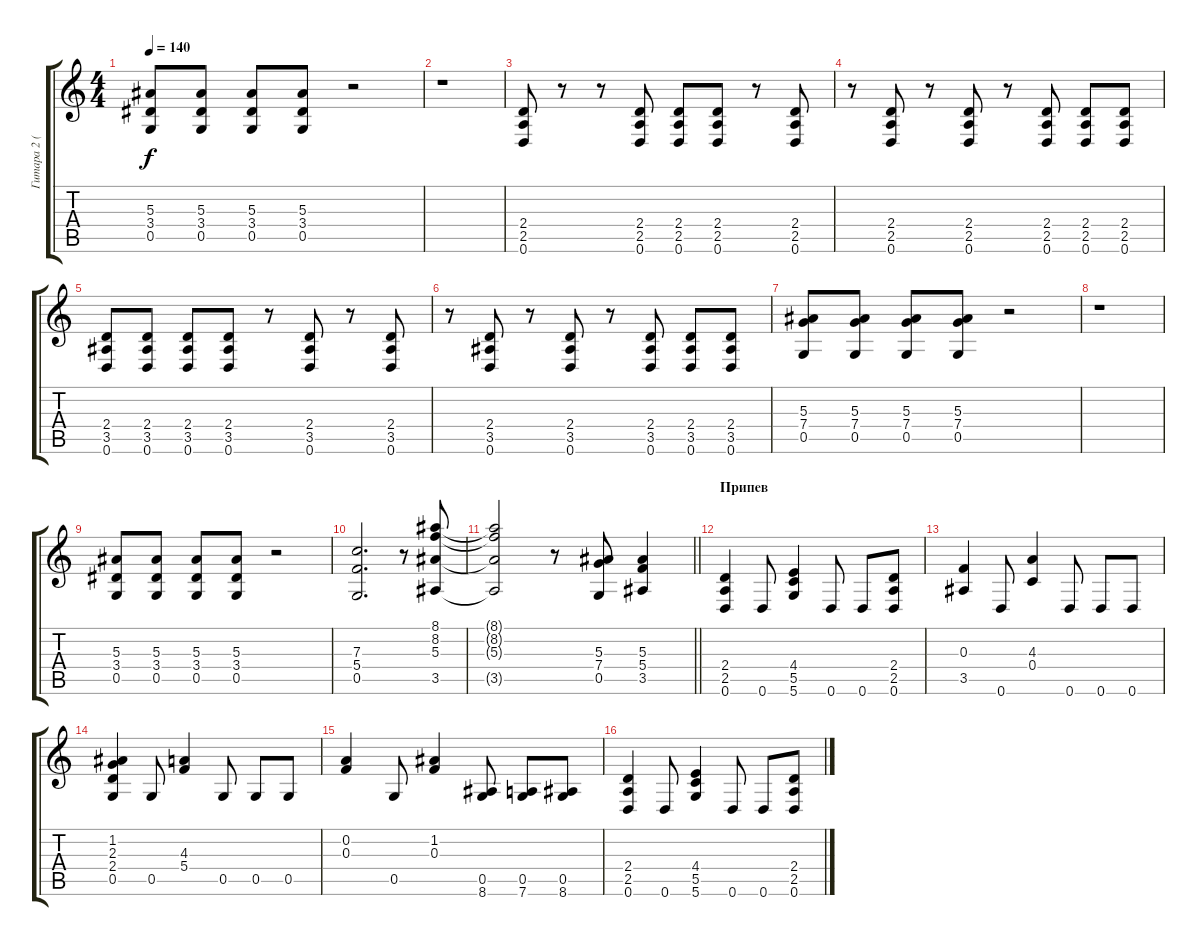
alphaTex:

\track ("Гитара 2 (2)" "Гитара 2 (") {instrument distortionguitar}
\staff {score tabs}
\tuning (D4 A3 F3 C3 G2 D2) {hide}
\ts (4 4)
\tempo 140
\clef g2
\ks c
(5.3 3.4 0.5).8{dy f} (5.3 3.4 0.5).8 (5.3 3.4 0.5).8 (5.3 3.4 0.5).8 r.2 |
r.1 |
(2.4 2.5 0.6).8 r.8 r.8 (2.4 2.5 0.6).8 (2.4 2.5 0.6).8 (2.4 2.5 0.6).8 r.8 (2.4 2.5 0.6).8 |
r.8 (2.4 2.5 0.6).8 r.8 (2.4 2.5 0.6).8 r.8 (2.4 2.5 0.6).8 (2.4 2.5 0.6).8 (2.4 2.5 0.6).8 |
(2.4 3.5 0.6).8 (2.4 3.5 0.6).8 (2.4 3.5 0.6).8 (2.4 3.5 0.6).8 r.8 (2.4 3.5 0.6).8 r.8 (2.4 3.5 0.6).8 |
r.8 (2.4 3.5 0.6).8 r.8 (2.4 3.5 0.6).8 r.8 (2.4 3.5 0.6).8 (2.4 3.5 0.6).8 (2.4 3.5 0.6).8 |
(5.3 7.4 0.5).8 (5.3 7.4 0.5).8 (5.3 7.4 0.5).8 (5.3 7.4 0.5).8 r.2 |
r.1 |
(5.3 3.4 0.5).8 (5.3 3.4 0.5).8 (5.3 3.4 0.5).8 (5.3 3.4 0.5).8 r.2 |
(7.3 5.4 0.5).2{d} r.8 (8.1 8.2 5.3 3.5).8 |
\barLineRight lightlight
(8.1{t} 8.2{t} 5.3{t} 3.5{t}).2 r.8 (5.3 7.4 0.5).8 (5.3 5.4 3.5).4 |
\section ("" "Припев")
(2.4 2.5 0.6).4 0.6.8 (4.4 5.5 5.6).4 0.6.8 0.6.8 (2.4 2.5 0.6).8 |
(0.3 3.5).4 0.6.8 (4.3 0.4).4 0.6.8 0.6.8 0.6.8 |
(1.2 2.3 2.4 0.5).4 0.5.8 (4.3 5.4).4 0.5.8 0.5.8 0.5.8 |
(0.2 0.3).4 0.5.8 (1.2 0.3).4 (0.5 8.6).8 (0.5 7.6).8 (0.5 8.6).8 |
(2.4 2.5 0.6).4 0.6.8 (4.4 5.5 5.6).4 0.6.8 0.6.8 (2.4 2.5 0.6).8
